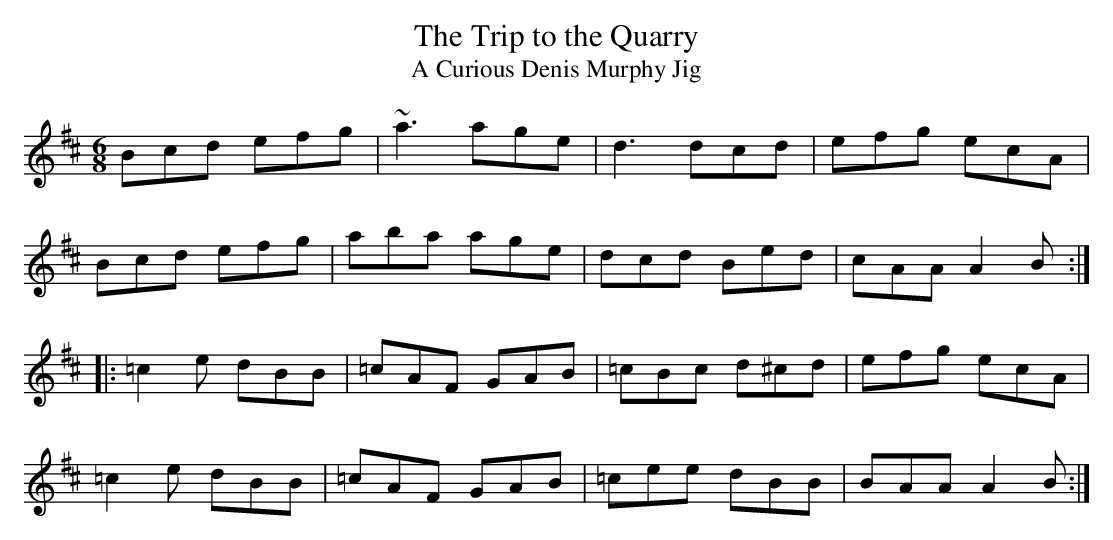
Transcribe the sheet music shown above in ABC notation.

X:1
T:Trip to the Quarry, The
T:A Curious Denis Murphy Jig
M:6/8
L:1/8
K:D
Bcd efg | ~a3 age | d3 dcd | efg ecA |
Bcd efg | aba age | dcd Bed | cAA A2B :|
|: =c2e dBB | =cAF GAB | =cBc d^cd | efg ecA |
=c2e dBB | =cAF GAB | =cee dBB | BAA A2B :|
